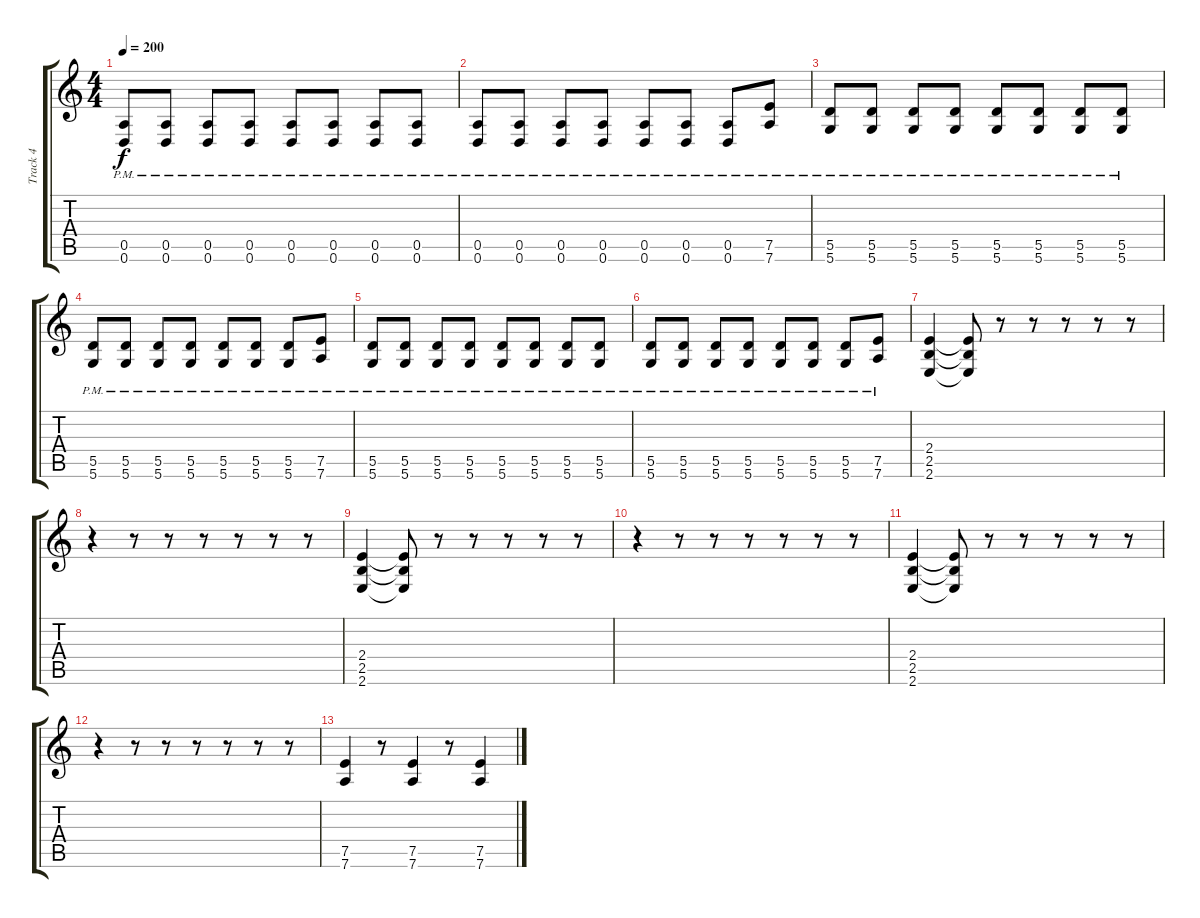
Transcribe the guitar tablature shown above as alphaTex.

\track ("Track 4" "Track 4") {instrument distortionguitar}
\staff {score tabs}
\tuning (E4 B3 G3 D3 A2 D2) {hide}
\ts (4 4)
\tempo 200
\clef g2
\ks c
(0.5{pm} 0.6{pm}).8{dy f} (0.5{pm} 0.6{pm}).8 (0.5{pm} 0.6{pm}).8 (0.5{pm} 0.6{pm}).8 (0.5{pm} 0.6{pm}).8 (0.5{pm} 0.6{pm}).8 (0.5{pm} 0.6{pm}).8 (0.5{pm} 0.6{pm}).8 |
(0.5{pm} 0.6{pm}).8 (0.5{pm} 0.6{pm}).8 (0.5{pm} 0.6{pm}).8 (0.5{pm} 0.6{pm}).8 (0.5{pm} 0.6{pm}).8 (0.5{pm} 0.6{pm}).8 (0.5{pm} 0.6{pm}).8 (7.5{pm} 7.6{pm}).8 |
(5.5{pm} 5.6{pm}).8 (5.5{pm} 5.6{pm}).8 (5.5{pm} 5.6{pm}).8 (5.5{pm} 5.6{pm}).8 (5.5{pm} 5.6{pm}).8 (5.5{pm} 5.6{pm}).8 (5.5{pm} 5.6{pm}).8 (5.5{pm} 5.6{pm}).8 |
(5.5{pm} 5.6{pm}).8 (5.5{pm} 5.6{pm}).8 (5.5{pm} 5.6{pm}).8 (5.5{pm} 5.6{pm}).8 (5.5{pm} 5.6{pm}).8 (5.5{pm} 5.6{pm}).8 (5.5{pm} 5.6{pm}).8 (7.5{pm} 7.6{pm}).8 |
(5.5{pm} 5.6{pm}).8 (5.5{pm} 5.6{pm}).8 (5.5{pm} 5.6{pm}).8 (5.5{pm} 5.6{pm}).8 (5.5{pm} 5.6{pm}).8 (5.5{pm} 5.6{pm}).8 (5.5{pm} 5.6{pm}).8 (5.5{pm} 5.6{pm}).8 |
(5.5{pm} 5.6{pm}).8 (5.5{pm} 5.6{pm}).8 (5.5{pm} 5.6{pm}).8 (5.5{pm} 5.6{pm}).8 (5.5{pm} 5.6{pm}).8 (5.5{pm} 5.6{pm}).8 (5.5{pm} 5.6{pm}).8 (7.5{pm} 7.6{pm}).8 |
(2.4 2.5 2.6).4 (2.4{t} 2.5{t} 2.6{t}).8 r.8 r.8 r.8 r.8 r.8 |
r.4 r.8 r.8 r.8 r.8 r.8 r.8 |
(2.4 2.5 2.6).4 (2.4{t} 2.5{t} 2.6{t}).8 r.8 r.8 r.8 r.8 r.8 |
r.4 r.8 r.8 r.8 r.8 r.8 r.8 |
(2.4 2.5 2.6).4 (2.4{t} 2.5{t} 2.6{t}).8 r.8 r.8 r.8 r.8 r.8 |
r.4 r.8 r.8 r.8 r.8 r.8 r.8 |
(7.5 7.6).4 r.8 (7.5 7.6).4 r.8 (7.5 7.6).4
